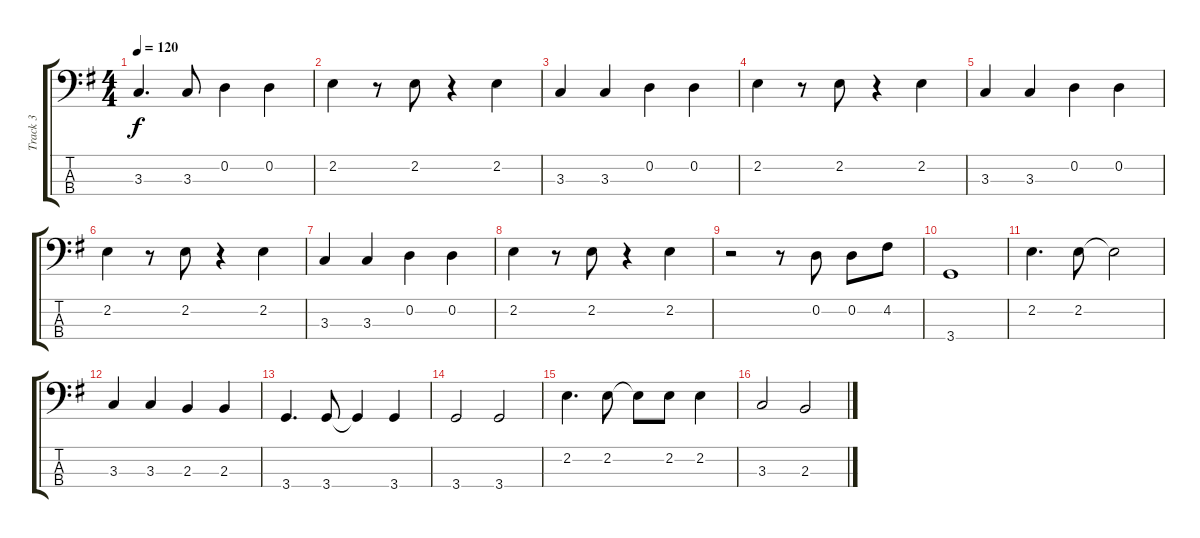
\track ("Track 3" "Track 3") {instrument electricbassfinger}
\staff {score tabs}
\tuning (G2 D2 A1 E1) {hide}
\ts (4 4)
\tempo 120
\clef f4
\ks g
3.3.4{d dy f} 3.3.8 0.2.4 0.2.4 |
2.2.4 r.8 2.2.8 r.4 2.2.4 |
3.3.4 3.3.4 0.2.4 0.2.4 |
2.2.4 r.8 2.2.8 r.4 2.2.4 |
3.3.4 3.3.4 0.2.4 0.2.4 |
2.2.4 r.8 2.2.8 r.4 2.2.4 |
3.3.4 3.3.4 0.2.4 0.2.4 |
2.2.4 r.8 2.2.8 r.4 2.2.4 |
r.2 r.8 0.2.8 0.2.8 4.2.8 |
3.4.1 |
2.2.4{d} 2.2.8 2.2{t}.2 |
3.3.4 3.3.4 2.3.4 2.3.4 |
3.4.4{d} 3.4.8 3.4{t}.4 3.4.4 |
3.4.2 3.4.2 |
2.2.4{d} 2.2.8 2.2{t}.8 2.2.8 2.2.4 |
3.3.2 2.3.2
